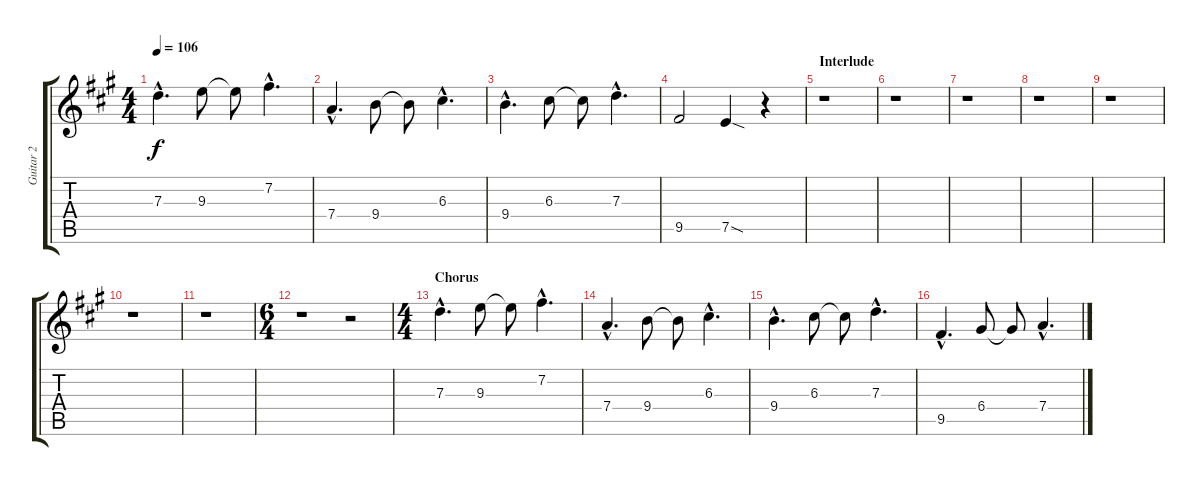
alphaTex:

\track ("Guitar 2" "Guitar 2") {instrument distortionguitar}
\staff {score tabs}
\tuning (E4 B3 G3 D3 A2 E2) {hide}
\ts (4 4)
\tempo 106
\clef g2
\ks a
7.3{hac}.4{d dy f instrument distortionguitar} 9.3.8 9.3{t}.8 7.2{hac}.4{d} |
7.4{hac}.4{d} 9.4.8 9.4{t}.8 6.3{hac}.4{d} |
9.4{hac}.4{d} 6.3.8 6.3{t}.8 7.3{hac}.4{d} |
9.5.2 7.5{sod}.4 r.4 |
\section ("" "Interlude")
r.1 |
r.1 |
r.1 |
r.1 |
r.1 |
r.1 |
r.1 |
\ts (6 4)
r.1 r.2 |
\ts (4 4)
\section ("" "Chorus")
7.3{hac}.4{d instrument distortionguitar} 9.3.8 9.3{t}.8 7.2{hac}.4{d} |
7.4{hac}.4{d} 9.4.8 9.4{t}.8 6.3{hac}.4{d} |
9.4{hac}.4{d} 6.3.8 6.3{t}.8 7.3{hac}.4{d} |
9.5{hac}.4{d} 6.4.8 6.4{t}.8 7.4{hac}.4{d}
